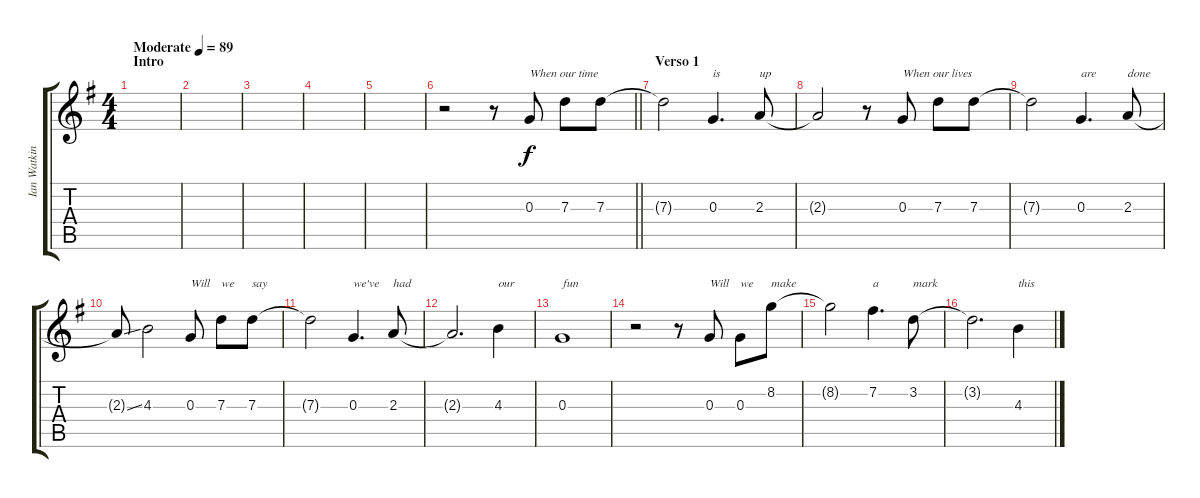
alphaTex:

\track ("Ian Watkins (Voz Lider)" "Ian Watkin") {instrument electricguitarjazz}
\staff {score tabs}
\tuning (E4 B3 G3 D3 A2 E2) {hide}
\ts (4 4)
\section ("" "Intro")
\tempo (89 "Moderate")
\clef g2
\ks g
|
|
|
|
|
\barLineRight lightlight
r.2 r.8 0.3.8{txt "When our time"} 7.3.8 7.3.8 |
\section ("" "Verso 1")
7.3{t}.2 0.3.4{d txt "is"} 2.3.8{txt "up"} |
2.3{t}.2 r.8 0.3.8{txt "When our lives"} 7.3.8 7.3.8 |
7.3{t}.2 0.3.4{d txt "are"} 2.3.8{txt "done"} |
2.3{ss t}.8 4.3.2 0.3.8{txt "Will"} 7.3.8{txt "we"} 7.3.8{txt "say"} |
7.3{t}.2 0.3.4{d txt "we've"} 2.3.8{txt "had"} |
2.3{t}.2{d} 4.3.4{txt "our"} |
0.3.1{txt "fun"} |
r.2 r.8 0.3.8{txt "Will"} 0.3.8{txt "we"} 8.2.8{txt "make"} |
8.2{t}.2 7.2.4{d txt "a"} 3.2.8{txt "mark"} |
3.2{t}.2{d} 4.3.4{txt "this"}
